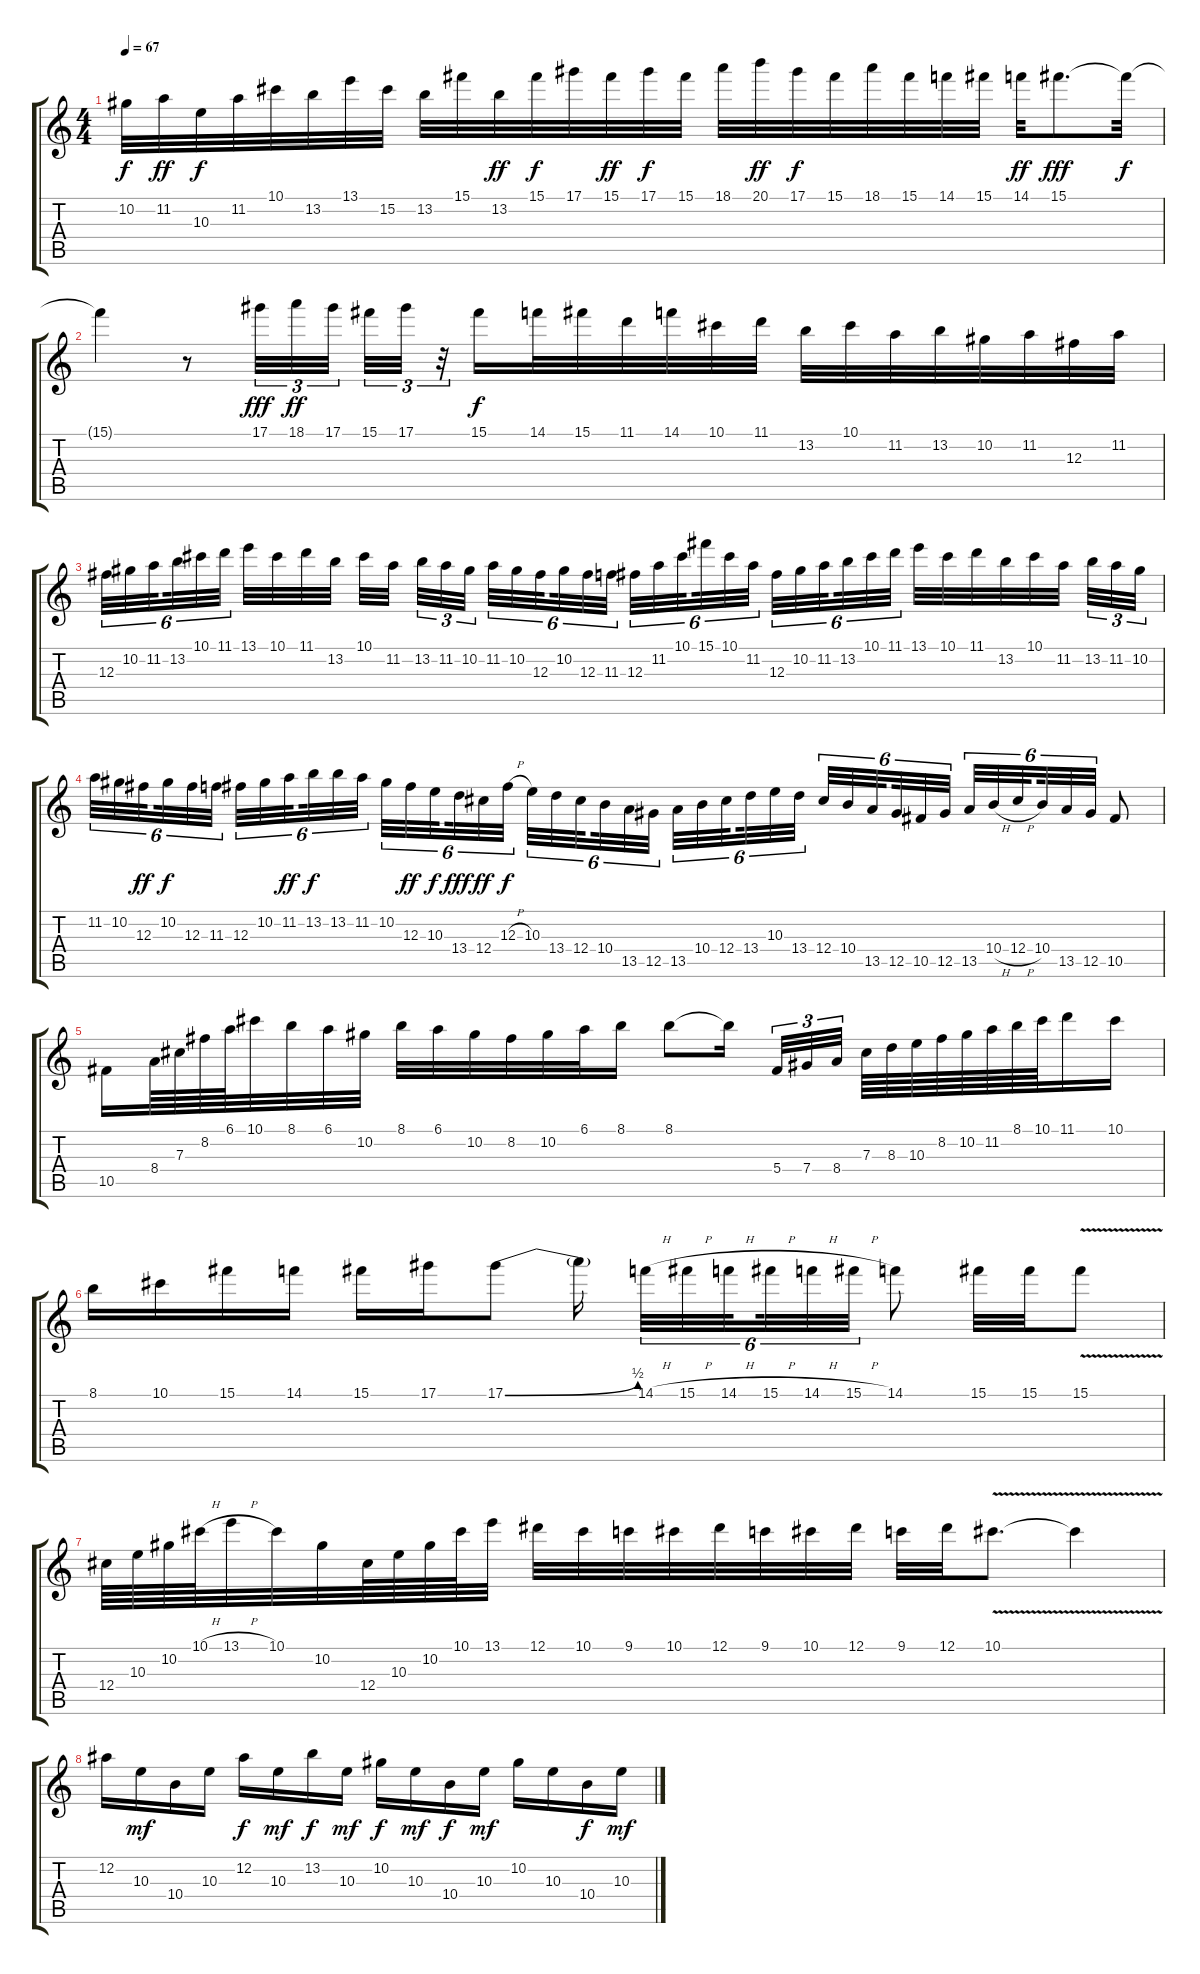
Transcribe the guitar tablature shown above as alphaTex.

\track "" {instrument acousticguitarsteel}
\staff {score tabs}
\tuning (Eb4 Bb3 Gb3 Db3 Ab2 Eb2) {hide}
\ts (4 4)
\tempo 67
\clef g2
\ks c
10.2.32{dy f} 11.2.32{dy ff} 10.3.32{dy f} 11.2.32 10.1.32 13.2.32 13.1.32 15.2.32 13.2.32 15.1.32 13.2.32{dy ff} 15.1.32{dy f} 17.1.32 15.1.32{dy ff} 17.1.32{dy f} 15.1.32 18.1.32 20.1.32{dy ff} 17.1.32{dy f} 15.1.32 18.1.32 15.1.32 14.1.32 15.1.32 14.1.32{dy ff} 15.1.8{d dy fff} 15.1{t}.32{dy f} |
15.1{t}.4 r.8 17.1.32{tu (3 2) dy fff} 18.1.32{tu (3 2) dy ff} 17.1.32{tu (3 2) beam splitsecondary} 15.1.32{tu (3 2)} 17.1.32{tu (3 2)} r.32{tu (3 2)} 15.1.16{dy f} 14.1.32 15.1.32 11.1.32 14.1.32 10.1.32 11.1.32 13.2.32 10.1.32 11.2.32 13.2.32 10.2.32 11.2.32 12.3.32 11.2.32 |
12.3.32{tu (6 4)} 10.2.32{tu (6 4)} 11.2.32{tu (6 4) beam splitsecondary} 13.2.32{tu (6 4)} 10.1.32{tu (6 4)} 11.1.32{tu (6 4) beam splitsecondary} 13.1.32 10.1.32 11.1.32 13.2.32 10.1.32 11.2.32{beam splitsecondary} 13.2.32{tu (3 2)} 11.2.32{tu (3 2)} 10.2.32{tu (3 2) beam splitsecondary} 11.2.32{tu (6 4)} 10.2.32{tu (6 4)} 12.3.32{tu (6 4) beam splitsecondary} 10.2.32{tu (6 4)} 12.3.32{tu (6 4)} 11.3.32{tu (6 4)} 12.3.32{tu (6 4)} 11.2.32{tu (6 4)} 10.1.32{tu (6 4) beam splitsecondary} 15.1.32{tu (6 4)} 10.1.32{tu (6 4)} 11.2.32{tu (6 4) beam splitsecondary} 12.3.32{tu (6 4)} 10.2.32{tu (6 4)} 11.2.32{tu (6 4) beam splitsecondary} 13.2.32{tu (6 4)} 10.1.32{tu (6 4)} 11.1.32{tu (6 4)} 13.1.32 10.1.32 11.1.32 13.2.32 10.1.32 11.2.32{beam splitsecondary} 13.2.32{tu (3 2)} 11.2.32{tu (3 2)} 10.2.32{tu (3 2)} |
11.2.32{tu (6 4)} 10.2.32{tu (6 4)} 12.3.32{tu (6 4) dy ff beam splitsecondary} 10.2.32{tu (6 4) dy f} 12.3.32{tu (6 4)} 11.3.32{tu (6 4) beam splitsecondary} 12.3.32{tu (6 4)} 10.2.32{tu (6 4)} 11.2.32{tu (6 4) dy ff beam splitsecondary} 13.2.32{tu (6 4) dy f} 13.2.32{tu (6 4)} 11.2.32{tu (6 4)} 10.2.32{tu (6 4)} 12.3.32{tu (6 4) dy ff} 10.3.32{tu (6 4) dy f beam splitsecondary} 13.4.32{tu (6 4) dy fff} 12.4.32{tu (6 4) dy ff} 12.3{h}.32{tu (6 4) dy f beam splitsecondary} 10.3.32{tu (6 4)} 13.4.32{tu (6 4)} 12.4.32{tu (6 4) beam splitsecondary} 10.4.32{tu (6 4)} 13.5.32{tu (6 4)} 12.5.32{tu (6 4)} 13.5.32{tu (6 4)} 10.4.32{tu (6 4)} 12.4.32{tu (6 4) beam splitsecondary} 13.4.32{tu (6 4)} 10.3.32{tu (6 4)} 13.4.32{tu (6 4) beam splitsecondary} 12.4.32{tu (6 4)} 10.4.32{tu (6 4)} 13.5.32{tu (6 4) beam splitsecondary} 12.5.32{tu (6 4)} 10.5.32{tu (6 4)} 12.5.32{tu (6 4)} 13.5.32{tu (6 4)} 10.4{h}.32{tu (6 4)} 12.4{h}.32{tu (6 4) beam splitsecondary} 10.4.32{tu (6 4)} 13.5.32{tu (6 4)} 12.5.32{tu (6 4)} 10.5.8 |
10.5.16 8.4.64 7.3.64 8.2.64 6.1.64 10.1.32 8.1.32 6.1.32 10.2.32 8.1.32 6.1.32 10.2.32 8.2.32 10.2.32 6.1.32 8.1.16 8.1.8 8.1{t}.16{beam splitsecondary} 5.4.32{tu (3 2)} 7.4.32{tu (3 2)} 8.4.32{tu (3 2)} 7.3.64 8.3.64 10.3.64 8.2.64 10.2.64 11.2.64 8.1.64 10.1.64 11.1.16 10.1.16 |
8.1.16 10.1.16 15.1.16 14.1.16 15.1.16 17.1.16 17.1{be (bend 0 0 60 2)}.8 17.1{t}.16{beam splitsecondary} 14.1{h}.32{tu (6 4)} 15.1{h}.32{tu (6 4)} 14.1{h}.32{tu (6 4) beam splitsecondary} 15.1{h}.32{tu (6 4)} 14.1{h}.32{tu (6 4)} 15.1{h}.32{tu (6 4)} 14.1.8 15.1.32 15.1.32 15.1{v}.8 |
12.4.64 10.3.64 10.2.64 10.1{h}.64 13.1{h}.32 10.1.32 10.2.32 12.4.64 10.3.64 10.2.64 10.1.64 13.1.32 12.1.32 10.1.32 9.1.32 10.1.32 12.1.32 9.1.32 10.1.32 12.1.32 9.1.32 12.1.32 10.1{v}.8{d} 10.1{t}.4 |
12.2.16 10.3.16{dy mf} 10.4.16 10.3.16 12.2.16{dy f} 10.3.16{dy mf} 13.2.16{dy f} 10.3.16{dy mf} 10.2.16{dy f} 10.3.16{dy mf} 10.4.16{dy f} 10.3.16{dy mf} 10.2.16 10.3.16 10.4.16{dy f} 10.3.16{dy mf}
